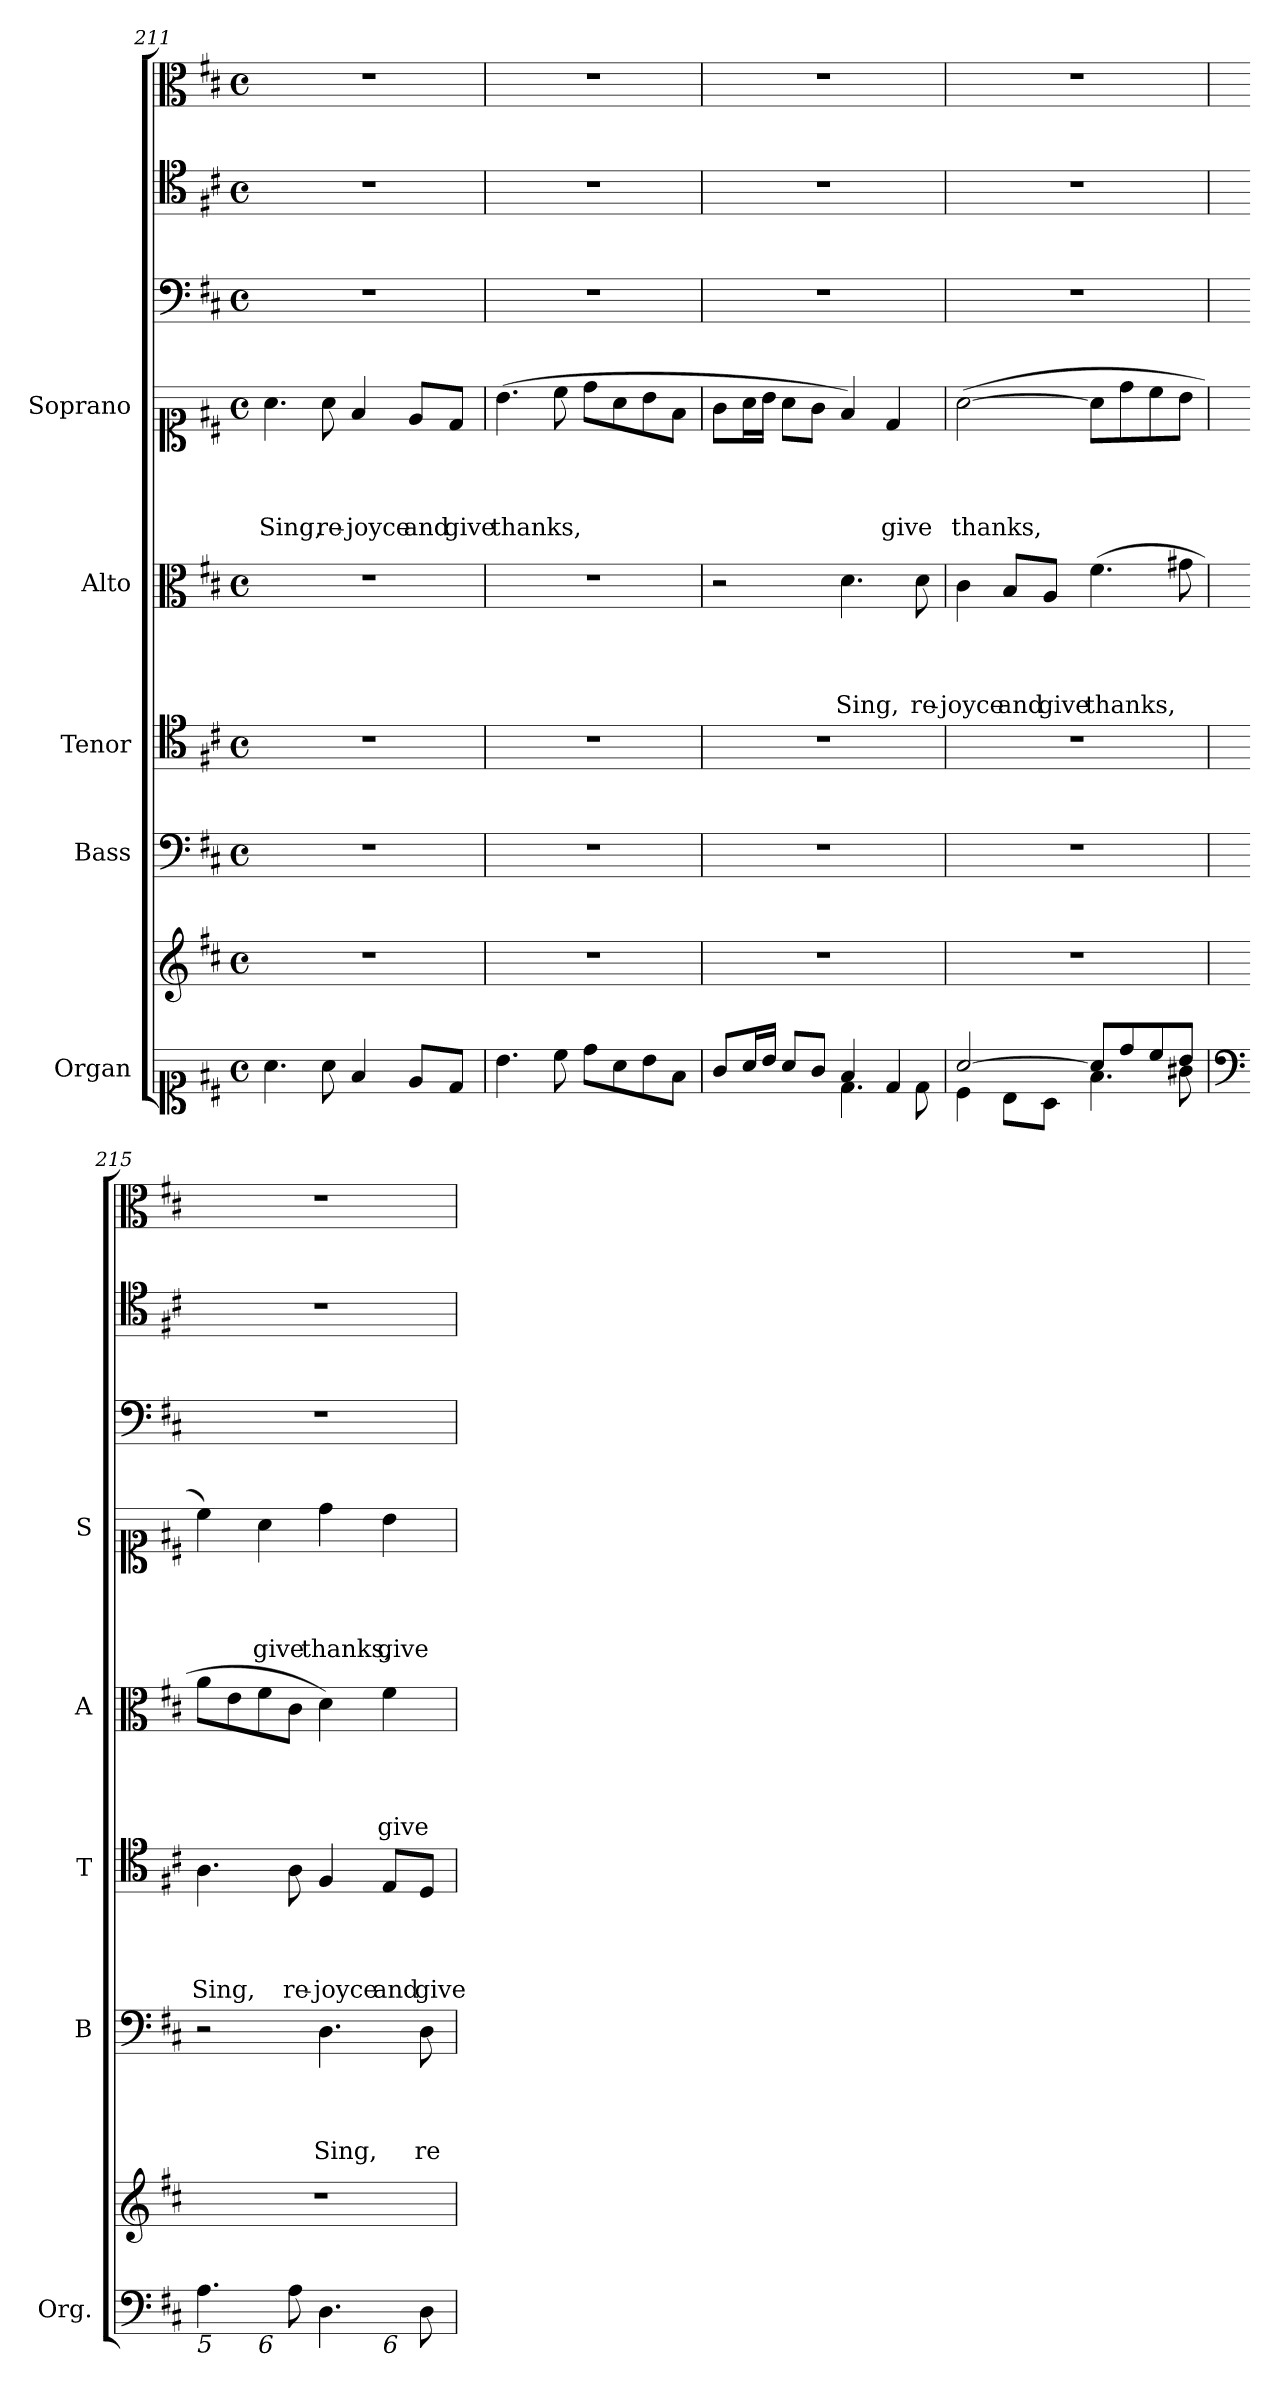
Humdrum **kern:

**kern	**kern	**kern	**text	**text	**text	**text	**kern	**text	**text	**text	**text	**kern	**text	**text	**text	**text	**kern	**text	**text	**text	**text	**kern	**kern	**kern
*part8	*part8	*part7	*part7	*part7	*part7	*part7	*part6	*part6	*part6	*part6	*part6	*part5	*part5	*part5	*part5	*part5	*part4	*part4	*part4	*part4	*part4	*part3	*part2	*part1
*staff9	*staff8	*staff7	*staff7	*staff7	*staff7	*staff7	*staff6	*staff6	*staff6	*staff6	*staff6	*staff5	*staff5	*staff5	*staff5	*staff5	*staff4	*staff4	*staff4	*staff4	*staff4	*staff3	*staff2	*staff1
*I"Organ	*	*I"Bass	*	*	*	*	*I"Tenor	*	*	*	*	*I"Alto	*	*	*	*	*I"Soprano	*	*	*	*	*	*	*
*I'Org.	*	*I'B	*	*	*	*	*I'T	*	*	*	*	*I'A	*	*	*	*	*I'S	*	*	*	*	*	*	*
*clefC1	*clefG2	*clefF4	*	*	*	*	*clefC4	*	*	*	*	*clefC3	*	*	*	*	*clefC1	*	*	*	*	*clefF4	*clefC4	*clefC3
*k[f#c#]	*k[f#c#]	*k[f#c#]	*	*	*	*	*k[f#c#]	*	*	*	*	*k[f#c#]	*	*	*	*	*k[f#c#]	*	*	*	*	*k[f#c#]	*k[f#c#]	*k[f#c#]
*D:	*D:	*D:	*	*	*	*	*D:	*	*	*	*	*D:	*	*	*	*	*D:	*	*	*	*	*D:	*D:	*D:
*M4/4	*M4/4	*M4/4	*	*	*	*	*M4/4	*	*	*	*	*M4/4	*	*	*	*	*M4/4	*	*	*	*	*M4/4	*M4/4	*M4/4
*met(c)	*met(c)	*met(c)	*	*	*	*	*met(c)	*	*	*	*	*met(c)	*	*	*	*	*met(c)	*	*	*	*	*met(c)	*met(c)	*met(c)
=211	=211	=211	=211	=211	=211	=211	=211	=211	=211	=211	=211	=211	=211	=211	=211	=211	=211	=211	=211	=211	=211	=211	=211	=211
!	!	!	!	!	!	!	!	!	!	!	!	!	!	!	!	!	!	!	!	!	!LO:LY:b	!	!	!
4.a\	1r	1r	.	.	.	.	1r	.	.	.	.	1r	.	.	.	.	4.a\	.	.	.	Sing,	1r	1r	1r
!	!	!	!	!	!	!	!	!	!	!	!	!	!	!	!	!	!	!	!	!	!LO:LY:b	!	!	!
8a\	.	.	.	.	.	.	.	.	.	.	.	.	.	.	.	.	8a\	.	.	.	re-	.	.	.
!	!	!	!	!	!	!	!	!	!	!	!	!	!	!	!	!	!	!	!	!	!LO:LY:b	!	!	!
4f#/	.	.	.	.	.	.	.	.	.	.	.	.	.	.	.	.	4f#/	.	.	.	-joyce	.	.	.
!	!	!	!	!	!	!	!	!	!	!	!	!	!	!	!	!	!	!	!	!	!LO:LY:b	!	!	!
8e/L	.	.	.	.	.	.	.	.	.	.	.	.	.	.	.	.	8e/L	.	.	.	and	.	.	.
!	!	!	!	!	!	!	!	!	!	!	!	!	!	!	!	!	!	!	!	!	!LO:LY:b	!	!	!
8d/J	.	.	.	.	.	.	.	.	.	.	.	.	.	.	.	.	8d/J	.	.	.	give	.	.	.
=212	=212	=212	=212	=212	=212	=212	=212	=212	=212	=212	=212	=212	=212	=212	=212	=212	=212	=212	=212	=212	=212	=212	=212	=212
!	!	!	!	!	!	!	!	!	!	!	!	!	!	!	!	!	!	!	!	!	!LO:LY:b	!	!	!
4.b\	1r	1r	.	.	.	.	1r	.	.	.	.	1r	.	.	.	.	(>4.b\	.	.	.	thanks,	1r	1r	1r
8cc#\	.	.	.	.	.	.	.	.	.	.	.	.	.	.	.	.	8cc#\	.	.	.	.	.	.	.
8dd\L	.	.	.	.	.	.	.	.	.	.	.	.	.	.	.	.	8dd\L	.	.	.	.	.	.	.
8a\	.	.	.	.	.	.	.	.	.	.	.	.	.	.	.	.	8a\	.	.	.	.	.	.	.
8b\	.	.	.	.	.	.	.	.	.	.	.	.	.	.	.	.	8b\	.	.	.	.	.	.	.
8f#\J	.	.	.	.	.	.	.	.	.	.	.	.	.	.	.	.	8f#\J	.	.	.	.	.	.	.
=213	=213	=213	=213	=213	=213	=213	=213	=213	=213	=213	=213	=213	=213	=213	=213	=213	=213	=213	=213	=213	=213	=213	=213	=213
*^	*	*	*	*	*	*	*	*	*	*	*	*	*	*	*	*	*	*	*	*	*	*	*	*
8g/L	2ryy	1r	1r	.	.	.	.	1r	.	.	.	.	2r	.	.	.	.	8g\L	.	.	.	.	1r	1r	1r
16a/L	.	.	.	.	.	.	.	.	.	.	.	.	.	.	.	.	.	16a\L	.	.	.	.	.	.	.
16b/JJ	.	.	.	.	.	.	.	.	.	.	.	.	.	.	.	.	.	16b\JJ	.	.	.	.	.	.	.
8a/L	.	.	.	.	.	.	.	.	.	.	.	.	.	.	.	.	.	8a\L	.	.	.	.	.	.	.
8g/J	.	.	.	.	.	.	.	.	.	.	.	.	.	.	.	.	.	8g\J	.	.	.	.	.	.	.
!	!	!	!	!	!	!	!	!	!	!	!	!	!	!	!	!	!LO:LY:b	!	!	!	!	!	!	!	!
4f#/	4.d\	.	.	.	.	.	.	.	.	.	.	.	4.d\	.	.	.	Sing,	4f#/)	.	.	.	.	.	.	.
!	!	!	!	!	!	!	!	!	!	!	!	!	!	!	!	!	!	!	!	!	!	!LO:LY:b	!	!	!
4d/	.	.	.	.	.	.	.	.	.	.	.	.	.	.	.	.	.	4d/	.	.	.	give	.	.	.
!	!	!	!	!	!	!	!	!	!	!	!	!	!	!	!	!	!LO:LY:b	!	!	!	!	!	!	!	!
.	8d\	.	.	.	.	.	.	.	.	.	.	.	8d\	.	.	.	re-	.	.	.	.	.	.	.	.
!!LO:PB:g=z
=214	=214	=214	=214	=214	=214	=214	=214	=214	=214	=214	=214	=214	=214	=214	=214	=214	=214	=214	=214	=214	=214	=214	=214	=214	=214
!	!	!	!	!	!	!	!	!	!	!	!	!	!	!	!	!	!LO:LY:b	!	!	!	!	!LO:LY:b	!	!	!
[>2a/	4c#\	1r	1r	.	.	.	.	1r	.	.	.	.	4c#\	.	.	.	-joyce	(>[2a\	.	.	.	thanks,	1r	1r	1r
!	!	!	!	!	!	!	!	!	!	!	!	!	!	!	!	!	!LO:LY:b	!	!	!	!	!	!	!	!
.	8B\L	.	.	.	.	.	.	.	.	.	.	.	8B/L	.	.	.	and	.	.	.	.	.	.	.	.
!	!	!	!	!	!	!	!	!	!	!	!	!	!	!	!	!	!LO:LY:b	!	!	!	!	!	!	!	!
.	8A\J	.	.	.	.	.	.	.	.	.	.	.	8A/J	.	.	.	give	.	.	.	.	.	.	.	.
!	!	!	!	!	!	!	!	!	!	!	!	!	!	!	!	!	!LO:LY:b	!	!	!	!	!	!	!	!
8a/L]	4.f#\	.	.	.	.	.	.	.	.	.	.	.	(>4.f#\	.	.	.	thanks,	8a\L]	.	.	.	.	.	.	.
8dd/	.	.	.	.	.	.	.	.	.	.	.	.	.	.	.	.	.	8dd\	.	.	.	.	.	.	.
8cc#/	.	.	.	.	.	.	.	.	.	.	.	.	.	.	.	.	.	8cc#\	.	.	.	.	.	.	.
8b/J	8g#X\	.	.	.	.	.	.	.	.	.	.	.	8g#X\	.	.	.	.	8b\J	.	.	.	.	.	.	.
*v	*v	*	*	*	*	*	*	*	*	*	*	*	*	*	*	*	*	*	*	*	*	*	*	*	*
=215	=215	=215	=215	=215	=215	=215	=215	=215	=215	=215	=215	=215	=215	=215	=215	=215	=215	=215	=215	=215	=215	=215	=215	=215
*clefF4	*	*	*	*	*	*	*	*	*	*	*	*	*	*	*	*	*	*	*	*	*	*	*	*
*^	*	*	*	*	*	*	*	*	*	*	*	*	*	*	*	*	*	*	*	*	*	*	*	*
!LO:TX:b:i:t=5	!	!	!	!	!	!	!	!	!	!	!	!	!	!	!	!	!	!	!	!	!	!	!	!	!
!	!	!	!	!	!	!	!	!	!	!	!	!LO:LY:b	!	!	!	!	!	!	!	!	!	!	!	!	!
*	*^	*	*	*	*	*	*	*	*	*	*	*	*	*	*	*	*	*	*	*	*	*	*	*	*
4.A\	4ryy	2.ryy	1r	2r	.	.	.	.	4.A\	.	.	.	Sing,	8a\L	.	.	.	.	4cc#\)	.	.	.	.	1r	1r	1r
.	.	.	.	.	.	.	.	.	.	.	.	.	.	8e\	.	.	.	.	.	.	.	.	.	.	.	.
!	!LO:TX:b:i:t=6	!	!	!	!	!	!	!	!	!	!	!	!	!	!	!	!	!	!	!	!	!	!	!	!	!
!	!	!	!	!	!	!	!	!	!	!	!	!	!	!	!	!	!	!	!	!	!	!	!LO:LY:b	!	!	!
.	2.ryy	.	.	.	.	.	.	.	.	.	.	.	.	8f#\	.	.	.	.	4a\	.	.	.	give	.	.	.
!	!	!	!	!	!	!	!	!	!	!	!	!	!LO:LY:b	!	!	!	!	!	!	!	!	!	!	!	!	!
8A\	.	.	.	.	.	.	.	.	8A\	.	.	.	re-	8c#\J	.	.	.	.	.	.	.	.	.	.	.	.
!	!	!	!	!	!	!	!	!LO:LY:b	!	!	!	!	!LO:LY:b	!	!	!	!	!	!	!	!	!	!LO:LY:b	!	!	!
4.D\	.	.	.	4.D\	.	.	.	Sing,	4F#/	.	.	.	-joyce	4d\)	.	.	.	.	4dd\	.	.	.	thanks,	.	.	.
!	!	!LO:TX:b:i:t=6	!	!	!	!	!	!	!	!	!	!	!	!	!	!	!	!	!	!	!	!	!	!	!	!
!	!	!	!	!	!	!	!	!	!	!	!	!	!LO:LY:b	!	!	!	!	!LO:LY:b	!	!	!	!	!LO:LY:b	!	!	!
.	.	4ryy	.	.	.	.	.	.	8E/L	.	.	.	and	4f#\	.	.	.	give	4b\	.	.	.	give	.	.	.
!	!	!	!	!	!	!	!	!LO:LY:b	!	!	!	!	!LO:LY:b	!	!	!	!	!	!	!	!	!	!	!	!	!
8D\	.	.	.	8D\	.	.	.	re-	8D/J	.	.	.	give	.	.	.	.	.	.	.	.	.	.	.	.	.
*v	*v	*v	*	*	*	*	*	*	*	*	*	*	*	*	*	*	*	*	*	*	*	*	*	*	*	*
=	=	=	=	=	=	=	=	=	=	=	=	=	=	=	=	=	=	=	=	=	=	=	=	=
*-	*-	*-	*-	*-	*-	*-	*-	*-	*-	*-	*-	*-	*-	*-	*-	*-	*-	*-	*-	*-	*-	*-	*-	*-
